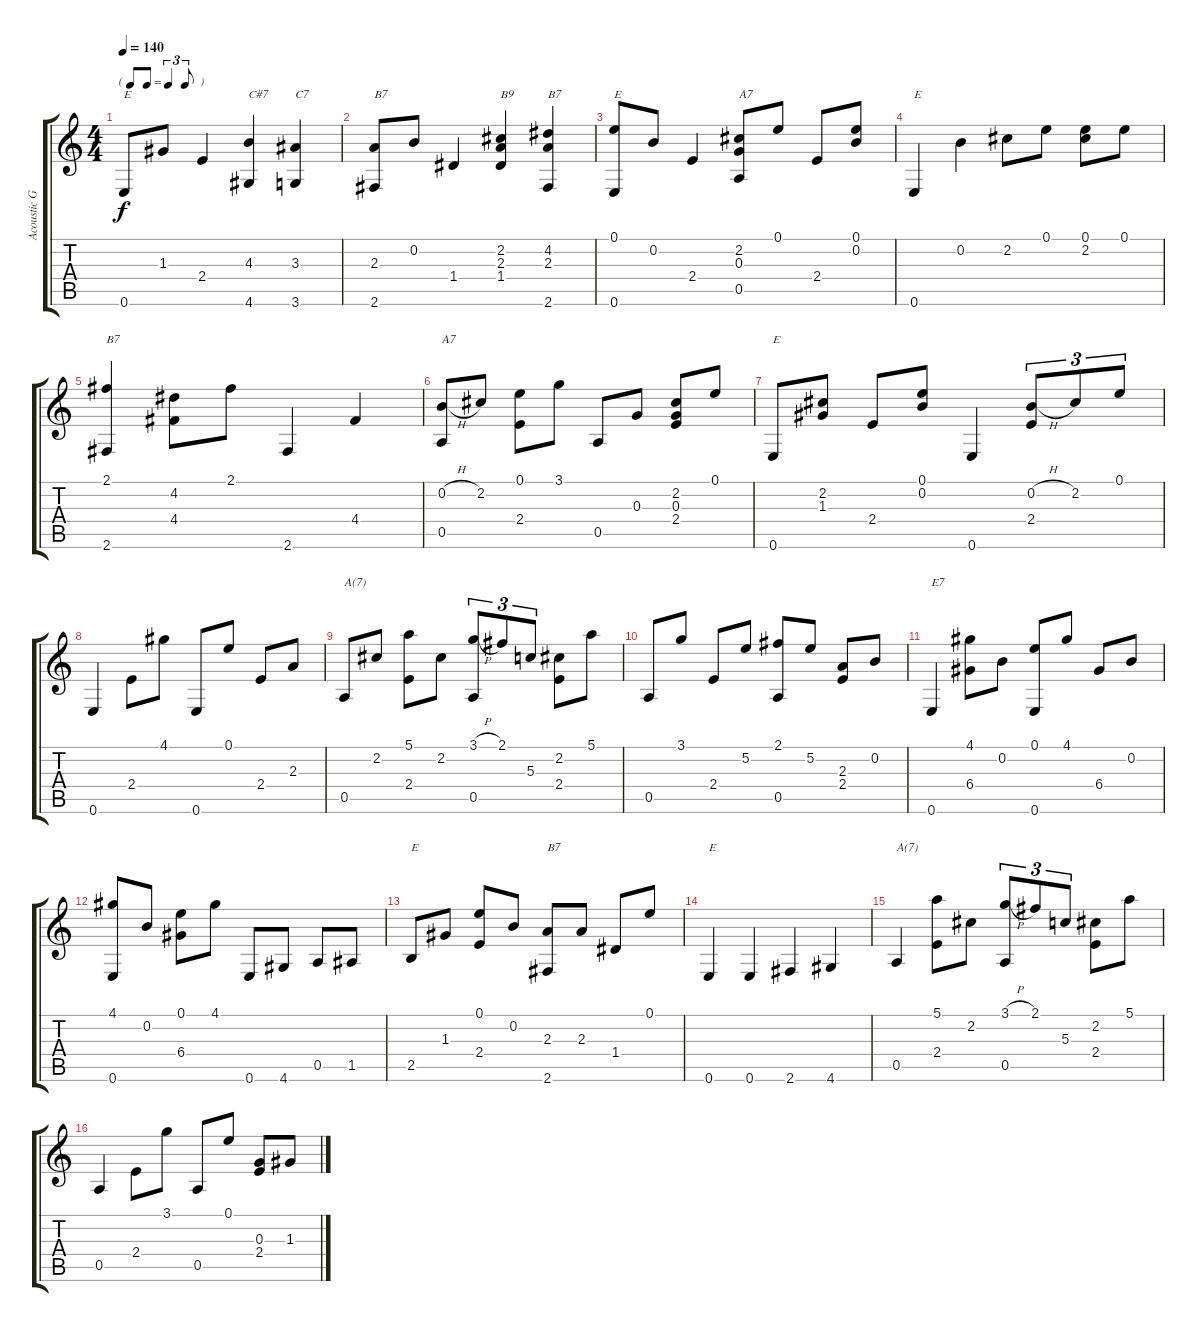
\track ("Acoustic Guitar" "Acoustic G") {instrument acousticguitarsteel}
\staff {score tabs}
\tuning (E4 B3 G3 D3 A2 E2) {hide}
\ts (4 4)
\tf triplet8th
\tempo 140
\clef g2
\ks c
0.6.8{txt "E" dy f} 1.3.8 2.4.4 (4.3 4.6).4{txt "C#7"} (3.3 3.6).4{txt "C7"} |
(2.3 2.6).8{txt "B7"} 0.2.8 1.4.4 (2.2 2.3 1.4).4{txt "B9"} (4.2 2.3 2.6).4{txt "B7"} |
(0.1 0.6).8{txt "E"} 0.2.8 2.4.4 (2.2 0.3 0.5).8{txt "A7"} 0.1.8 2.4.8 (0.1 0.2).8 |
0.6.4{txt "E"} 0.2.4 2.2.8 0.1.8 (0.1 2.2).8 0.1.8 |
(2.1 2.6).4{txt "B7"} (4.2 4.4).8 2.1.8 2.6.4 4.4.4 |
(0.2{h} 0.5).8{txt "A7"} 2.2.8 (0.1 2.4).8 3.1.8 0.5.8 0.3.8 (2.2 0.3 2.4).8 0.1.8 |
0.6.8{txt "E"} (2.2 1.3).8 2.4.8 (0.1 0.2).8 0.6.4 (0.2{h} 2.4).8{tu (3 2)} 2.2.8{tu (3 2)} 0.1.8{tu (3 2)} |
0.6.4 2.4.8 4.1.8 0.6.8 0.1.8 2.4.8 2.3.8 |
0.5.8{txt "A(7)"} 2.2.8 (5.1 2.4).8 2.2.8 (3.1{h} 0.5).8{tu (3 2)} 2.1.8{tu (3 2)} 5.3.8{tu (3 2)} (2.2 2.4).8 5.1.8 |
0.5.8 3.1.8 2.4.8 5.2.8 (2.1 0.5).8 5.2.8 (2.3 2.4).8 0.2.8 |
0.6.4{txt "E7"} (4.1 6.4).8 0.2.8 (0.1 0.6).8 4.1.8 6.4.8 0.2.8 |
(4.1 0.6).8 0.2.8 (0.1 6.4).8 4.1.8 0.6.8 4.6.8 0.5.8 1.5.8 |
2.5.8{txt "E"} 1.3.8 (0.1 2.4).8 0.2.8 (2.3 2.6).8{txt "B7"} 2.3.8 1.4.8 0.1.8 |
0.6.4{txt "E"} 0.6.4 2.6.4 4.6.4 |
0.5.4{txt "A(7)"} (5.1 2.4).8 2.2.8 (3.1{h} 0.5).8{tu (3 2)} 2.1.8{tu (3 2)} 5.3.8{tu (3 2)} (2.2 2.4).8 5.1.8 |
0.5.4 2.4.8 3.1.8 0.5.8 0.1.8 (0.3 2.4).8 1.3.8
